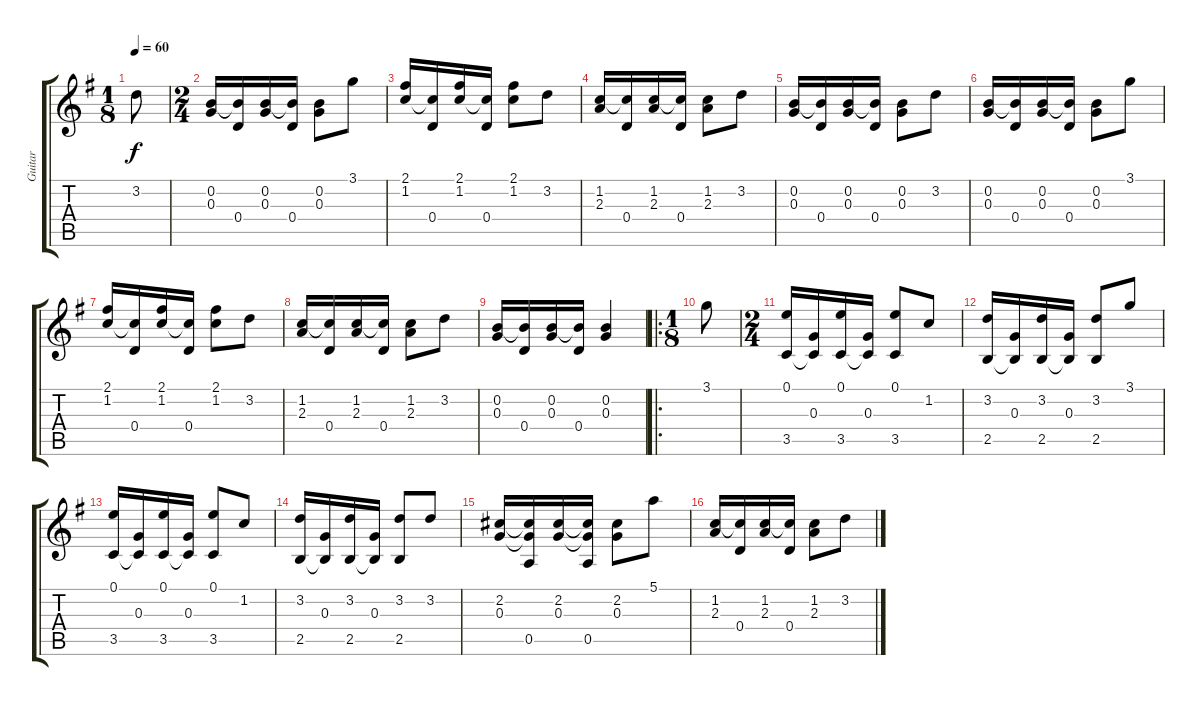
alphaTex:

\track ("Guitar" "Guitar") {instrument acousticguitarnylon}
\staff {score tabs}
\tuning (E4 B3 G3 D3 A2 E2) {hide}
\ts (1 8)
\tempo 60
\clef g2
\ks g
3.2.8{dy f instrument acousticguitarnylon} |
\ts (2 4)
(0.2 0.3).16 (0.2{t} 0.4).16 (0.2 0.3).16 (0.2{t} 0.4).16 (0.2 0.3).8 3.1.8 |
(2.1 1.2).16 (1.2{t} 0.4).16 (2.1 1.2).16 (1.2{t} 0.4).16 (2.1 1.2).8 3.2.8 |
(1.2 2.3).16 (1.2{t} 0.4).16 (1.2 2.3).16 (1.2{t} 0.4).16 (1.2 2.3).8 3.2.8 |
(0.2 0.3).16 (0.2{t} 0.4).16 (0.2 0.3).16 (0.2{t} 0.4).16 (0.2 0.3).8 3.2.8 |
(0.2 0.3).16 (0.2{t} 0.4).16 (0.2 0.3).16 (0.2{t} 0.4).16 (0.2 0.3).8 3.1.8 |
(2.1 1.2).16 (1.2{t} 0.4).16 (2.1 1.2).16 (1.2{t} 0.4).16 (2.1 1.2).8 3.2.8 |
(1.2 2.3).16 (1.2{t} 0.4).16 (1.2 2.3).16 (1.2{t} 0.4).16 (1.2 2.3).8 3.2.8 |
(0.2 0.3).16 (0.2{t} 0.4).16 (0.2 0.3).16 (0.2{t} 0.4).16 (0.2 0.3).4 |
\ro
\ts (1 8)
3.1.8 |
\ts (2 4)
(0.1 3.5).16 (0.3 3.5{t}).16 (0.1 3.5).16 (0.3 3.5{t}).16 (0.1 3.5).8 1.2.8 |
(3.2 2.5).16 (0.3 2.5{t}).16 (3.2 2.5).16 (0.3 2.5{t}).16 (3.2 2.5).8 3.1.8 |
(0.1 3.5).16 (0.3 3.5{t}).16 (0.1 3.5).16 (0.3 3.5{t}).16 (0.1 3.5).8 1.2.8 |
(3.2 2.5).16 (0.3 2.5{t}).16 (3.2 2.5).16 (0.3 2.5{t}).16 (3.2 2.5).8 3.2.8 |
(2.2 0.3).16 (2.2{t} 0.3{t} 0.5).16 (2.2 0.3).16 (2.2{t} 0.3{t} 0.5).16 (2.2 0.3).8 5.1.8 |
(1.2 2.3).16 (1.2{t} 0.4).16 (1.2 2.3).16 (1.2{t} 0.4).16 (1.2 2.3).8 3.2.8
